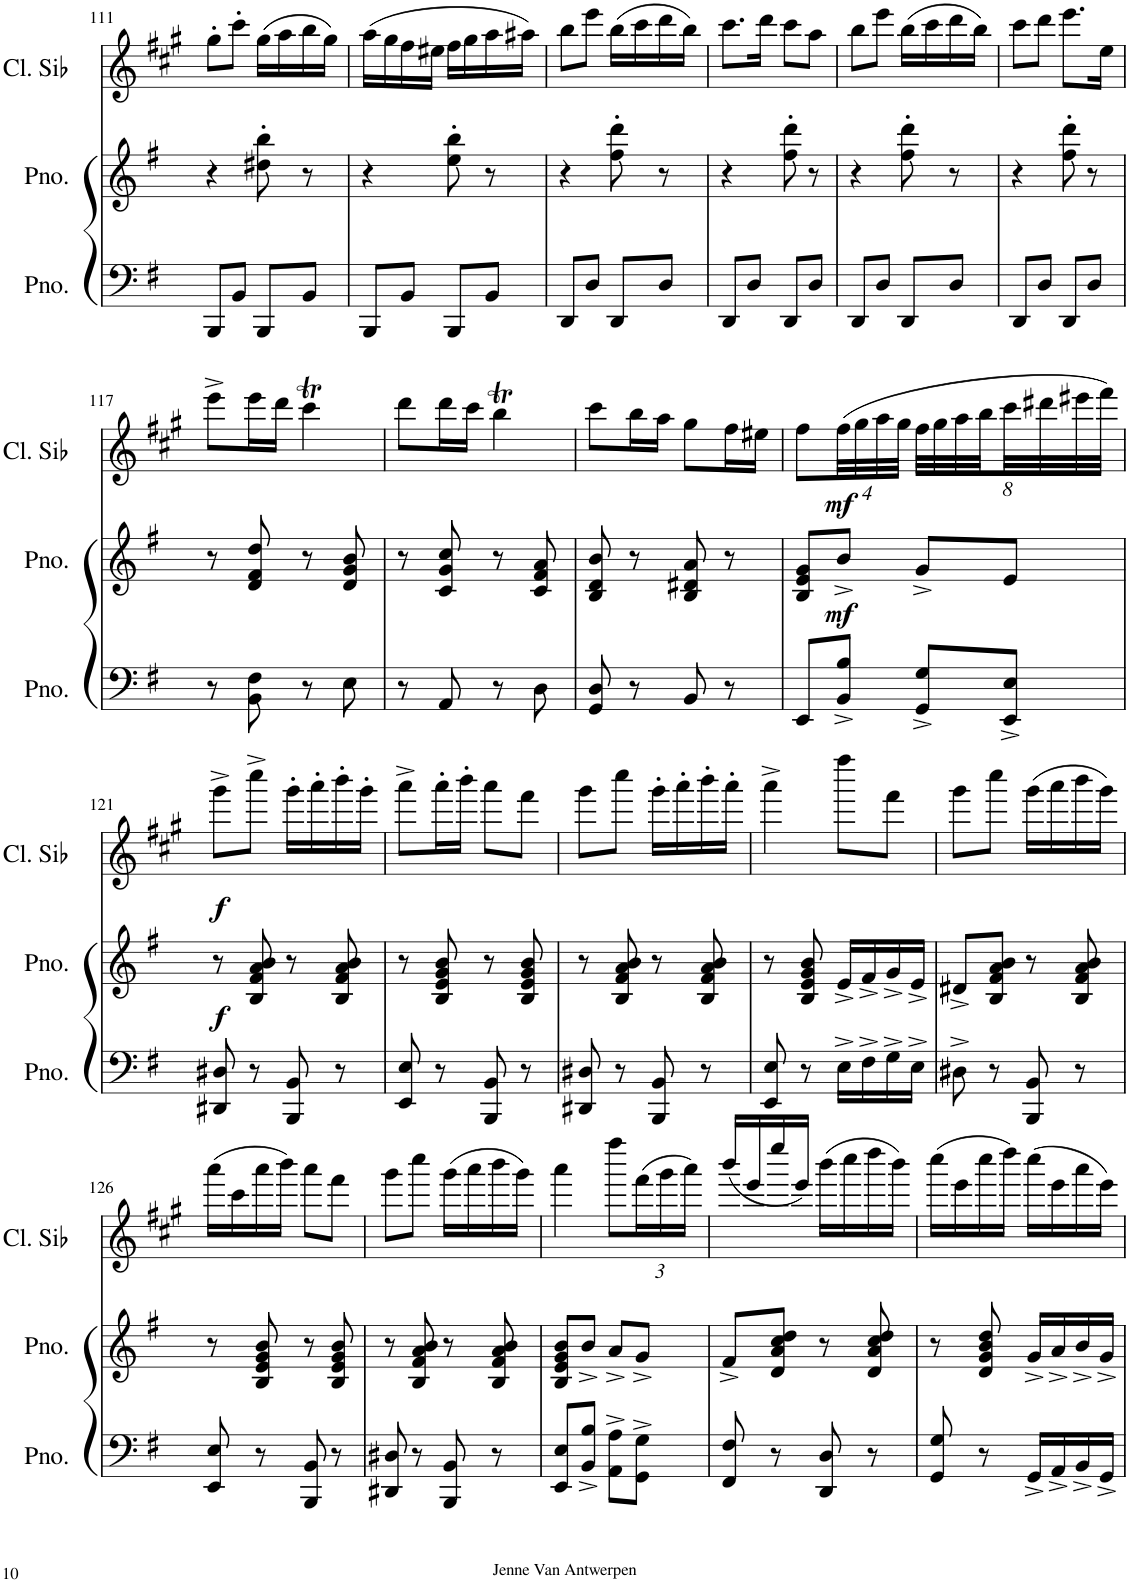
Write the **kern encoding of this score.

**kern	**kern	**dynam	**kern	**dynam
*part3	*part2	*part2	*part1	*part1
*staff3	*staff2	*staff2	*staff1	*staff1
*I"Piano	*I"Vleugel	*	*I"Clarinetto in Sib	*
*I'Pno.	*	*	*I'Cl. Sib	*
!!LO:PB:g=z
*clefF4	*clefG2	*	*clefG2	*
*	*	*	*Trd1c2	*
*k[f#]	*k[f#]	*	*k[f#c#g#]	*
*M2/4	*M2/4	*	*M2/4	*
=111	=111	=111	=111	=111
8BBB/L	4r	.	8gg#'\L	.
8BB/J	.	.	8ccc#'\J	.
8BBB/L	8dd#X\' 8bb\'	.	(16gg#\LL	.
.	.	.	16aa\	.
8BB/J	8r	.	16bb\	.
.	.	.	16gg#\JJ)	.
=112	=112	=112	=112	=112
8BBB/L	4r	.	(16aa\LL	.
.	.	.	16gg#\	.
8BB/J	.	.	16ff#\	.
.	.	.	16ee#X\JJ	.
8BBB/L	8ee\' 8bb\'	.	16ff#\LL	.
.	.	.	16gg#\	.
8BB/J	8r	.	16aa\	.
.	.	.	16aa#X\JJ)	.
=113	=113	=113	=113	=113
8DD/L	4r	.	8bb\L	.
8D/J	.	.	8eee\J	.
8DD/L	8ff#\' 8ddd\'	.	(16bb\LL	.
.	.	.	16ccc#\	.
8D/J	8r	.	16ddd\	.
.	.	.	16bb\JJ)	.
=114	=114	=114	=114	=114
8DD/L	4r	.	8.ccc#\L	.
8D/J	.	.	.	.
.	.	.	16ddd\Jk	.
8DD/L	8ff#\' 8ddd\'	.	8ccc#\L	.
8D/J	8r	.	8aa\J	.
=115	=115	=115	=115	=115
8DD/L	4r	.	8bb\L	.
8D/J	.	.	8eee\J	.
8DD/L	8ff#\' 8ddd\'	.	(16bb\LL	.
.	.	.	16ccc#\	.
8D/J	8r	.	16ddd\	.
.	.	.	16bb\JJ)	.
=116	=116	=116	=116	=116
8DD/L	4r	.	8ccc#\L	.
8D/J	.	.	8ddd\J	.
8DD/L	8ff#\' 8ddd\'	.	8.eee\L	.
8D/J	8r	.	.	.
.	.	.	16ee\Jk	.
!!LO:LB:g=z
=117	=117	=117	=117	=117
8r	8r	.	8eee^\L	.
8BB\ 8F#\	8d/ 8f#/ 8dd/	.	16eee\L	.
.	.	.	16ddd\JJ	.
8r	8r	.	4ccc#t\	.
8E\	8d/ 8g/ 8b/	.	.	.
=118	=118	=118	=118	=118
8r	8r	.	8ddd\L	.
8AA/	8c/ 8g/ 8cc/	.	16ddd\L	.
.	.	.	16ccc#\JJ	.
8r	8r	.	4bbT\	.
8D\	8c/ 8f#/ 8a/	.	.	.
=119	=119	=119	=119	=119
8GG/ 8D/	8B/ 8d/ 8b/	.	8ccc#\L	.
8r	8r	.	16bb\L	.
.	.	.	16aa\JJ	.
8BB/	8B/ 8d#X/ 8a/	.	8gg#\L	.
8r	8r	.	16ff#\L	.
.	.	.	16ee#X\JJ	.
=120	=120	=120	=120	=120
8EE/L	8B/ 8e/ 8g/L	.	8ff#\L	.
!	!	!LO:DY:b	!	!LO:DY:b
8BB/^ 8B/^J	8b^/J	mf	(32ff#\LL	mf
.	.	.	32gg#\	.
.	.	.	32aa\	.
.	.	.	32gg#\JJJ	.
8GG/^ 8G/^L	8g^/L	.	32ff#\LLL	.
.	.	.	32gg#\	.
.	.	.	32aa\	.
.	.	.	32bb\	.
8EE/^ 8E/^J	8e/J	.	32ccc#\	.
.	.	.	32ddd#X\	.
.	.	.	32eee#X\	.
.	.	.	32fff#\JJJ)	.
!!LO:LB:g=z
=121	=121	=121	=121	=121
!	!	!LO:DY:b	!	!LO:DY:b
8DD#X/ 8D#X/	8r	f	8ggg#^\L	f
8r	8B/ 8f#/ 8a/ 8b/	.	8cccc#^\J	.
8BBB/ 8BB/	8r	.	16ggg#'\LL	.
.	.	.	16aaa'\	.
8r	8B/ 8f#/ 8a/ 8b/	.	16bbb'\	.
.	.	.	16ggg#'\JJ	.
=122	=122	=122	=122	=122
8EE/ 8E/	8r	.	8aaa^\L	.
8r	8B/ 8e/ 8g/ 8b/	.	16aaa'\L	.
.	.	.	16bbb'\JJ	.
8BBB/ 8BB/	8r	.	8aaa\L	.
8r	8B/ 8e/ 8g/ 8b/	.	8fff#\J	.
=123	=123	=123	=123	=123
8DD#X/ 8D#X/	8r	.	8ggg#\L	.
8r	8B/ 8f#/ 8a/ 8b/	.	8cccc#\J	.
8BBB/ 8BB/	8r	.	16ggg#'\LL	.
.	.	.	16aaa'\	.
8r	8B/ 8f#/ 8a/ 8b/	.	16bbb'\	.
.	.	.	16aaa'\JJ	.
=124	=124	=124	=124	=124
8EE/ 8E/	8r	.	4aaa^\	.
8r	8B/ 8e/ 8g/ 8b/	.	.	.
16E^\LL	16e^/LL	.	8ffff#\L	.
16F#^\	16f#^/	.	.	.
16G^\	16g^/	.	8fff#\J	.
16E^\JJ	16e^/JJ	.	.	.
=125	=125	=125	=125	=125
8D#X^\	8d#X^/L	.	8ggg#\L	.
8r	8B/ 8f#/ 8a/ 8b/J	.	8cccc#\J	.
8BBB/ 8BB/	8r	.	(16ggg#\LL	.
.	.	.	16aaa\	.
8r	8B/ 8f#/ 8a/ 8b/	.	16bbb\	.
.	.	.	16ggg#\JJ)	.
!!LO:LB:g=z
=126	=126	=126	=126	=126
8EE/ 8E/	8r	.	(16aaa\LL	.
.	.	.	16ccc#\	.
8r	8B/ 8e/ 8g/ 8b/	.	16aaa\	.
.	.	.	16bbb\JJ)	.
8BBB/ 8BB/	8r	.	8aaa\L	.
8r	8B/ 8e/ 8g/ 8b/	.	8fff#\J	.
=127	=127	=127	=127	=127
8DD#X/ 8D#X/	8r	.	8ggg#\L	.
8r	8B/ 8f#/ 8a/ 8b/	.	8cccc#\J	.
8BBB/ 8BB/	8r	.	(16ggg#\LL	.
.	.	.	16aaa\	.
8r	8B/ 8f#/ 8a/ 8b/	.	16bbb\	.
.	.	.	16ggg#\JJ)	.
=128	=128	=128	=128	=128
8EE/ 8E/L	8B/ 8e/ 8g/ 8b/L	.	4aaa\	.
8BB/^ 8B/^J	8b^/J	.	.	.
8AA\^ 8A\^L	8a^/L	.	8ffff#\L	.
*	*	*	*Xbrackettup	*
8GG\^ 8G\^J	8g^/J	.	(24fff#\L	.
.	.	.	24ggg#\	.
.	.	.	24aaa\JJ)	.
=129	=129	=129	=129	=129
8FF#/ 8F#/	8f#^/L	.	(16bbb/LL	.
.	.	.	16eee/	.
8r	8d/ 8a/ 8cc/ 8dd/J	.	16eeee/	.
.	.	.	16eee/JJ)	.
8DD/ 8D/	8r	.	(16bbb\LL	.
.	.	.	16cccc#\	.
8r	8d/ 8a/ 8cc/ 8dd/	.	16dddd\	.
.	.	.	16bbb\JJ)	.
=130	=130	=130	=130	=130
8GG/ 8G/	8r	.	(16cccc#\LL	.
.	.	.	16eee\	.
8r	8d/ 8g/ 8b/ 8dd/	.	16cccc#\	.
.	.	.	16dddd\JJ)	.
16GG^/LL	16g^/LL	.	(16cccc#\LL	.
16AA^/	16a^/	.	16eee\	.
16BB^/	16b^/	.	16aaa\	.
16GG^/JJ	16g^/JJ	.	16eee\JJ)	.
=	=	=	=	=
*-	*-	*-	*-	*-
